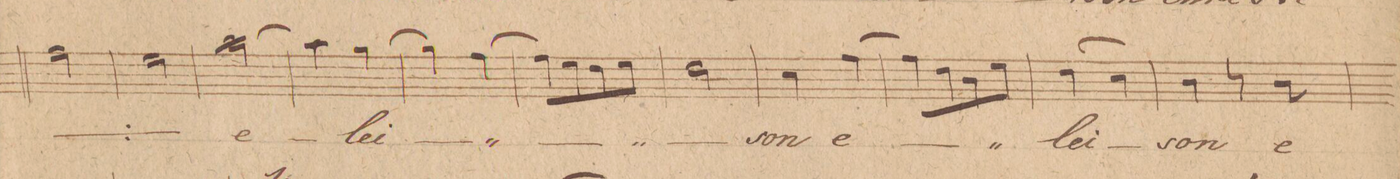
**kern	**text
*I"Tenore 1mo	*
*clefC4	*
*k[]	*
*M2/4	*
*	*ij
2e\	Chri-
=33	=33
2d\	-ste
*	*Xij
=34	=34
[2g\	e-
=35	=35
4g\]	.
[4f\	-lei-
=36	=36
4f\]	.
[4e\	.
=37	=37
8e\L]	.
8d\	.
8c\	.
8d\J	.
=38	=38
2c\	.
=39	=39
4B\	-son
[4e\	e-
=40	=40
8e\L]	.
8c\	.
8A\	.
8d\J	.
=41	=41
(4c\	-lei-
4B\)	.
=42	=42
4A\	-son
8r	.
8A\	e-
=43	=43
*-	*-
